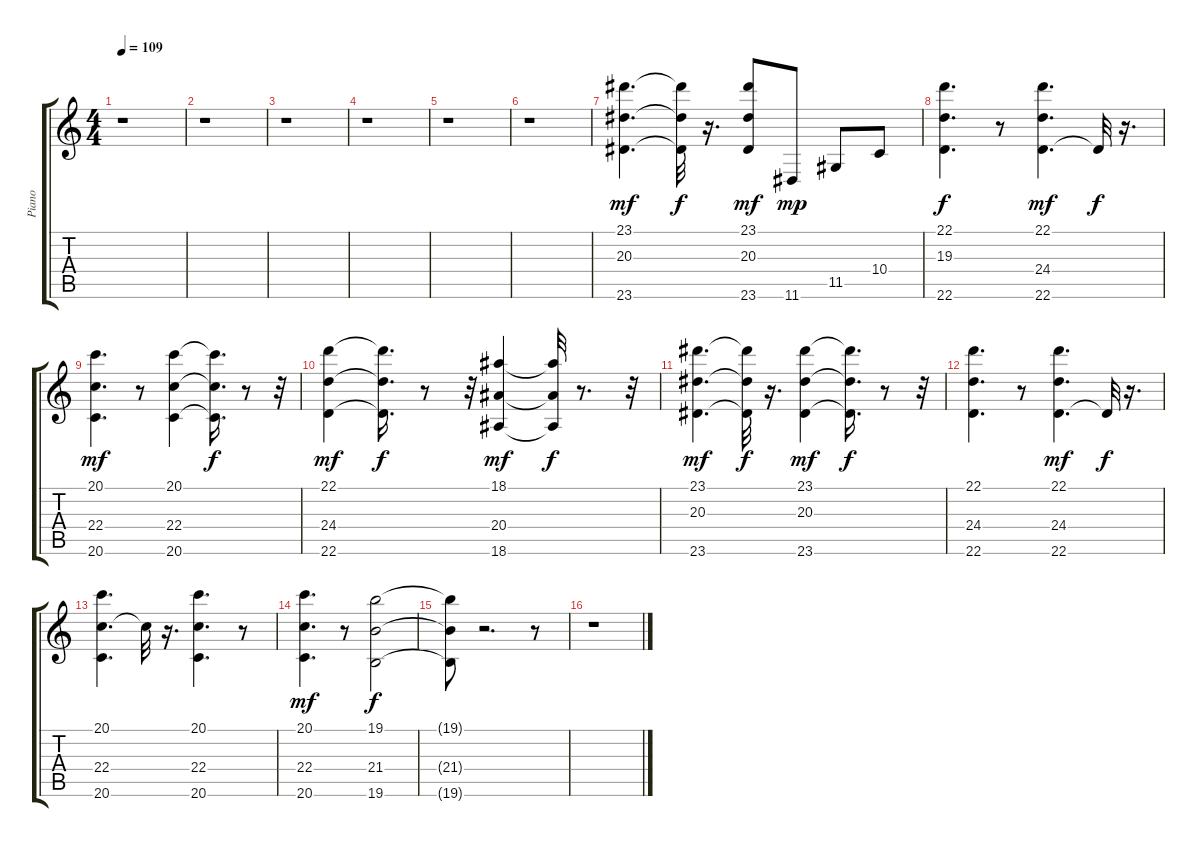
\track ("Piano" "Piano") {instrument brightacousticpiano}
\staff {score tabs}
\tuning (E4 B3 G3 D3 A2 E2) {hide}
\ts (4 4)
\tempo 109
\clef g2
\ks c
r.1{dy f} |
r.1 |
r.1 |
r.1 |
r.1 |
r.1 |
(23.1 20.3 23.6).4{d dy mf} (23.1{t} 20.3{t} 23.6{t}).32{dy f} r.16{d} (23.1 20.3 23.6).8{dy mf} 11.6.8{dy mp} 11.5.8 10.4.8 |
(22.1 19.3 22.6).4{d dy f} r.8 (22.1 24.4 22.6).4{d dy mf} 22.6{t}.32{dy f} r.16{d} |
(20.1 22.4 20.6).4{d dy mf} r.8 (20.1 22.4 20.6).4 (20.1{t} 22.4{t} 20.6{t}).16{d dy f} r.8 r.32 |
(22.1 24.4 22.6).4{dy mf} (22.1{t} 24.4{t} 22.6{t}).16{d dy f} r.8 r.32 (18.1 20.4 18.6).4{dy mf} (18.1{t} 20.4{t} 18.6{t}).32{dy f} r.8{d} r.32 |
(23.1 20.3 23.6).4{d dy mf} (23.1{t} 20.3{t} 23.6{t}).32{dy f} r.16{d} (23.1 20.3 23.6).4{dy mf} (23.1{t} 20.3{t} 23.6{t}).16{d dy f} r.8 r.32 |
(22.1 24.4 22.6).4{d} r.8 (22.1 24.4 22.6).4{d dy mf} 22.6{t}.32{dy f} r.16{d} |
(20.1 22.4 20.6).4{d} 22.4{t}.32 r.16{d} (20.1 22.4 20.6).4{d} r.8 |
(20.1 22.4 20.6).4{d dy mf} r.8 (19.1 21.4 19.6).2{dy f} |
(19.1{t} 21.4{t} 19.6{t}).8 r.2{d} r.8 |
r.1
